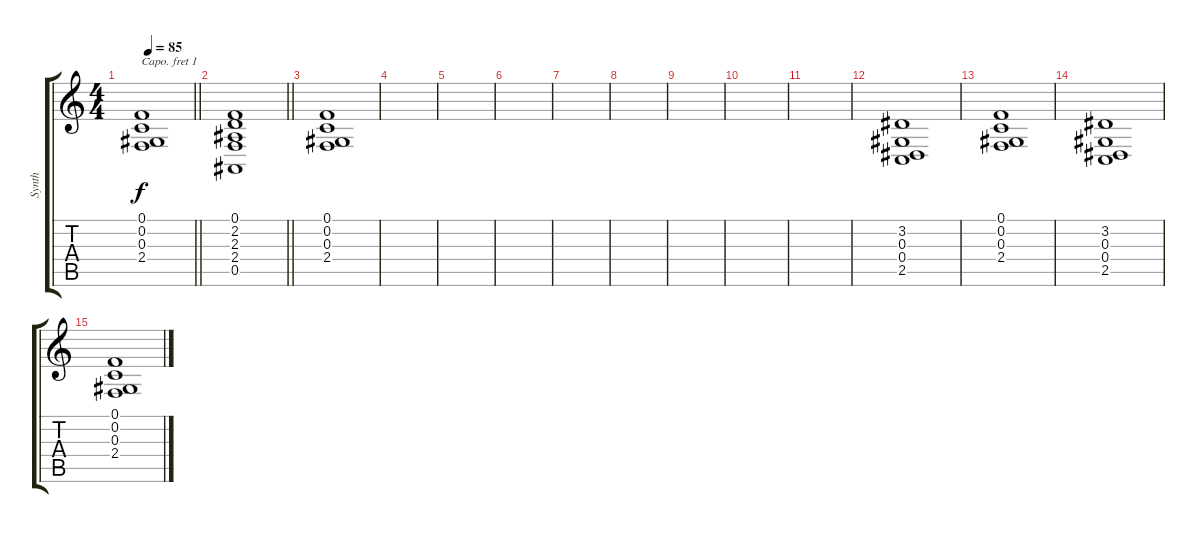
\track ("Synth" "Synth") {instrument pad8sweep}
\staff {score tabs}
\capo 1
\tuning (E4 B3 G3 D3 A2 E2) {hide}
\ts (4 4)
\tempo 85
\clef g2
\barLineRight lightlight
\ks c
(0.1 0.2 0.3 2.4).1{dy f} |
\barLineRight lightlight
(0.1 2.2 2.3 2.4 0.5).1 |
(0.1 0.2 0.3 2.4).1 |
|
|
|
|
|
|
|
|
(3.2 0.3 0.4 2.5).1 |
(0.1 0.2 0.3 2.4).1 |
(3.2 0.3 0.4 2.5).1 |
(0.1 0.2 0.3 2.4).1
